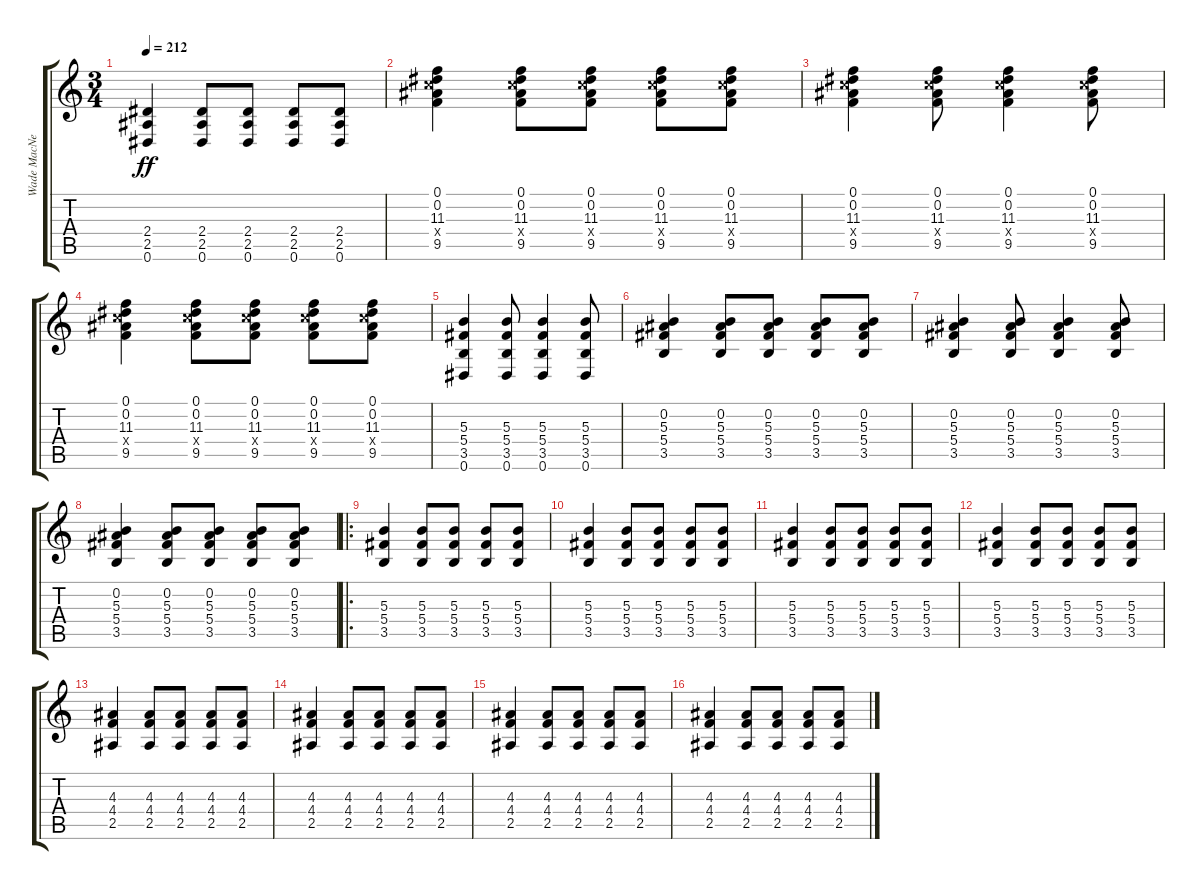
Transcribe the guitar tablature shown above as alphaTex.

\track ("Wade MacNeil" "Wade MacNe") {instrument distortionguitar}
\staff {score tabs}
\tuning (Eb4 Bb3 Gb3 Db3 Ab2 Eb2) {hide}
\ts (3 4)
\tempo 212
\clef g2
\ks c
(2.4 2.5 0.6).4{dy ff} (2.4 2.5 0.6).8 (2.4 2.5 0.6).8 (2.4 2.5 0.6).8 (2.4 2.5 0.6).8 |
(0.1 0.2 11.3 11.4{x} 9.5).4 (0.1 0.2 11.3 11.4{x} 9.5).8 (0.1 0.2 11.3 11.4{x} 9.5).8 (0.1 0.2 11.3 11.4{x} 9.5).8 (0.1 0.2 11.3 11.4{x} 9.5).8 |
(0.1 0.2 11.3 11.4{x} 9.5).4 (0.1 0.2 11.3 11.4{x} 9.5).8 (0.1 0.2 11.3 11.4{x} 9.5).4 (0.1 0.2 11.3 11.4{x} 9.5).8 |
(0.1 0.2 11.3 11.4{x} 9.5).4 (0.1 0.2 11.3 11.4{x} 9.5).8 (0.1 0.2 11.3 11.4{x} 9.5).8 (0.1 0.2 11.3 11.4{x} 9.5).8 (0.1 0.2 11.3 11.4{x} 9.5).8 |
(5.3 5.4 3.5 0.6).4 (5.3 5.4 3.5 0.6).8 (5.3 5.4 3.5 0.6).4 (5.3 5.4 3.5 0.6).8 |
(0.2 5.3 5.4 3.5).4 (0.2 5.3 5.4 3.5).8 (0.2 5.3 5.4 3.5).8 (0.2 5.3 5.4 3.5).8 (0.2 5.3 5.4 3.5).8 |
(0.2 5.3 5.4 3.5).4 (0.2 5.3 5.4 3.5).8 (0.2 5.3 5.4 3.5).4 (0.2 5.3 5.4 3.5).8 |
(0.2 5.3 5.4 3.5).4 (0.2 5.3 5.4 3.5).8 (0.2 5.3 5.4 3.5).8 (0.2 5.3 5.4 3.5).8 (0.2 5.3 5.4 3.5).8 |
\ro
(5.3 5.4 3.5).4 (5.3 5.4 3.5).8 (5.3 5.4 3.5).8 (5.3 5.4 3.5).8 (5.3 5.4 3.5).8 |
(5.3 5.4 3.5).4 (5.3 5.4 3.5).8 (5.3 5.4 3.5).8 (5.3 5.4 3.5).8 (5.3 5.4 3.5).8 |
(5.3 5.4 3.5).4 (5.3 5.4 3.5).8 (5.3 5.4 3.5).8 (5.3 5.4 3.5).8 (5.3 5.4 3.5).8 |
(5.3 5.4 3.5).4 (5.3 5.4 3.5).8 (5.3 5.4 3.5).8 (5.3 5.4 3.5).8 (5.3 5.4 3.5).8 |
(4.3 4.4 2.5).4 (4.3 4.4 2.5).8 (4.3 4.4 2.5).8 (4.3 4.4 2.5).8 (4.3 4.4 2.5).8 |
(4.3 4.4 2.5).4 (4.3 4.4 2.5).8 (4.3 4.4 2.5).8 (4.3 4.4 2.5).8 (4.3 4.4 2.5).8 |
(4.3 4.4 2.5).4 (4.3 4.4 2.5).8 (4.3 4.4 2.5).8 (4.3 4.4 2.5).8 (4.3 4.4 2.5).8 |
(4.3 4.4 2.5).4 (4.3 4.4 2.5).8 (4.3 4.4 2.5).8 (4.3 4.4 2.5).8 (4.3 4.4 2.5).8
